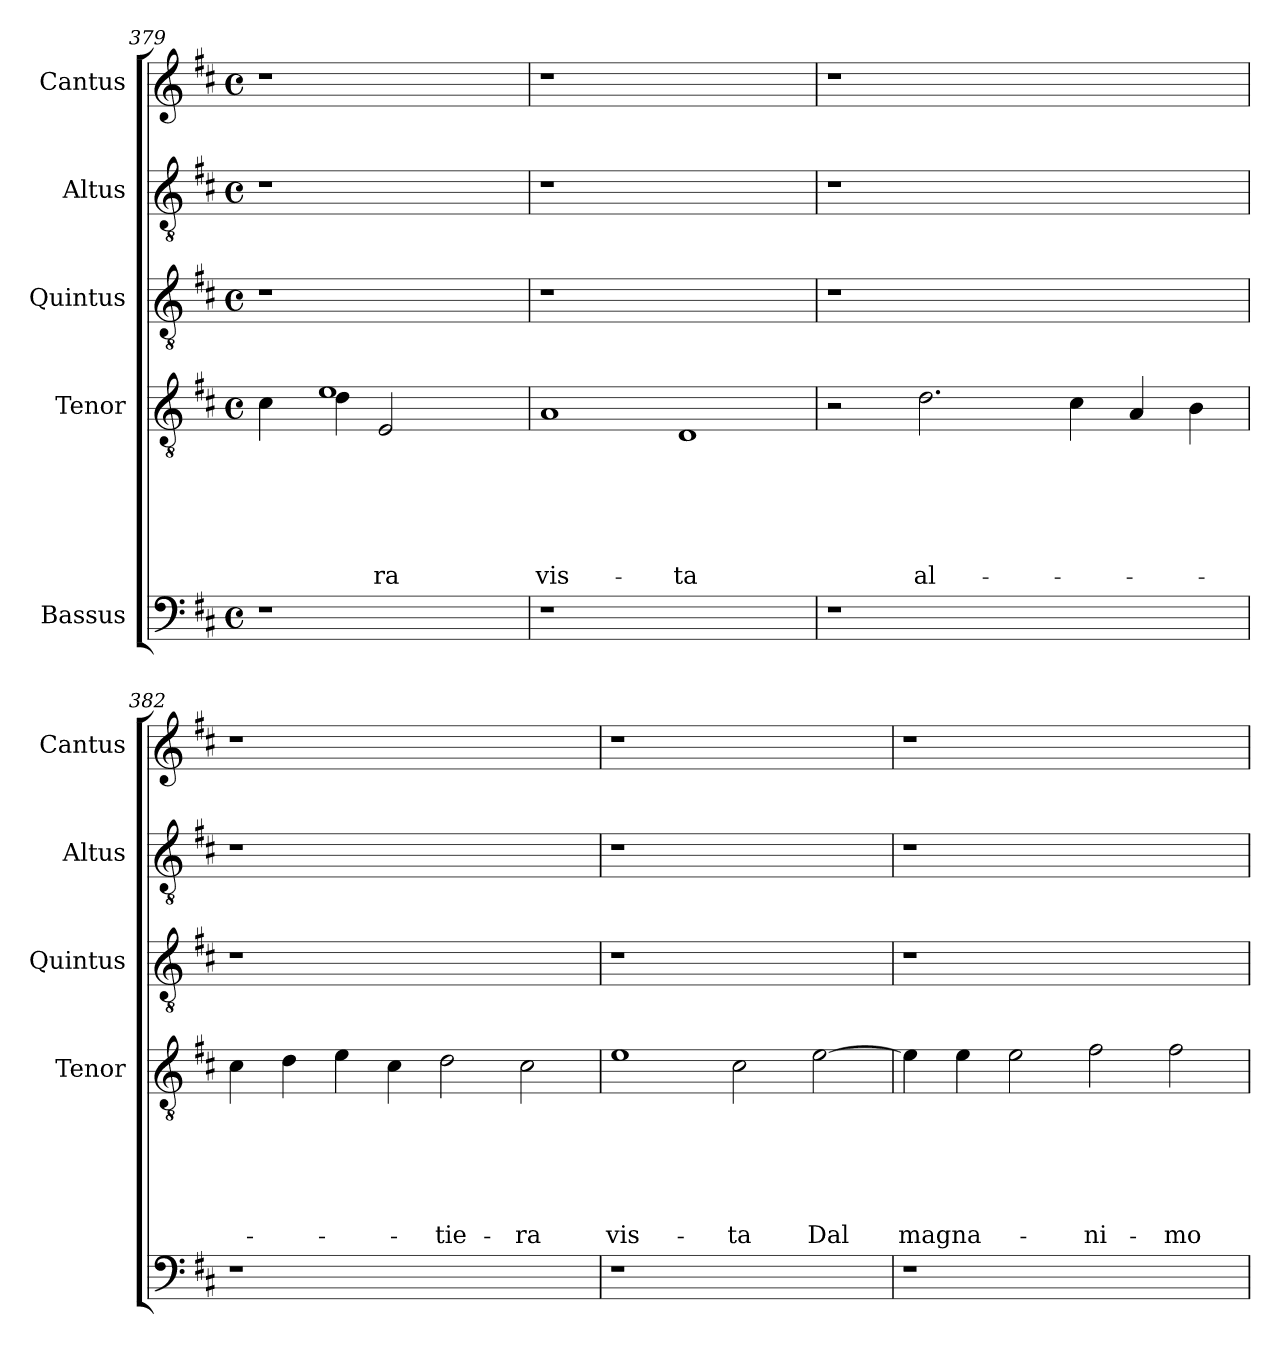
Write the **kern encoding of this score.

**kern	**kern	**text	**text	**text	**text	**text	**text	**kern	**kern	**kern
*part5	*part4	*part4	*part4	*part4	*part4	*part4	*part4	*part3	*part2	*part1
*staff5	*staff4	*staff4	*staff4	*staff4	*staff4	*staff4	*staff4	*staff3	*staff2	*staff1
*I"Bassus	*I"Tenor	*	*	*	*	*	*	*I"Quintus	*I"Altus	*I"Cantus
*	*I'Tenor	*	*	*	*	*	*	*I'Quintus	*I'Altus	*I'Cantus
!!LO:LB:g=z
*clefF4	*clefGv2	*	*	*	*	*	*	*clefGv2	*clefGv2	*clefG2
*k[f#c#]	*k[f#c#]	*	*	*	*	*	*	*k[f#c#]	*k[f#c#]	*k[f#c#]
*D:	*D:	*	*	*	*	*	*	*D:	*D:	*D:
*M4/4	*M4/4	*	*	*	*	*	*	*M4/4	*M4/4	*M4/4
*met(c)	*met(c)	*	*	*	*	*	*	*met(c)	*met(c)	*met(c)
=379	=379	=379	=379	=379	=379	=379	=379	=379	=379	=379
*	*^	*	*	*	*	*	*	*	*	*
1r	4c#\	4ryy	.	.	.	.	.	.	1r	1r	1r
.	1e	4d\	.	.	.	.	.	.	.	.	.
!	!	!	!	!	!	!	!	!LO:LY:b	!	!	!
.	.	2E/	.	.	.	.	.	ra	.	.	.
4ryy	.	4ryy	.	.	.	.	.	.	4ryy	4ryy	4ryy
=380	=380	=380	=380	=380	=380	=380	=380	=380	=380	=380	=380
!	!	!	!	!	!	!	!	!LO:LY:b	!	!	!
*	*v	*v	*	*	*	*	*	*	*	*	*
1r	1A	.	.	.	.	.	vis-	1r	1r	1r
!	!	!	!	!	!	!	!LO:LY:b	!	!	!
1ryy	1D	.	.	.	.	.	-ta	1ryy	1ryy	1ryy
=381	=381	=381	=381	=381	=381	=381	=381	=381	=381	=381
1r	2r	.	.	.	.	.	.	1r	1r	1r
!	!	!	!	!	!	!	!LO:LY:b	!	!	!
.	2.d\	.	.	.	.	.	al-	.	.	.
1ryy	.	.	.	.	.	.	.	1ryy	1ryy	1ryy
.	4c#\	.	.	.	.	.	.	.	.	.
.	4A/	.	.	.	.	.	.	.	.	.
.	4B\	.	.	.	.	.	.	.	.	.
=382	=382	=382	=382	=382	=382	=382	=382	=382	=382	=382
1r	4c#\	.	.	.	.	.	.	1r	1r	1r
.	4d\	.	.	.	.	.	.	.	.	.
.	4e\	.	.	.	.	.	.	.	.	.
.	4c#\	.	.	.	.	.	.	.	.	.
!	!	!	!	!	!	!	!LO:LY:b	!	!	!
1ryy	2d\	.	.	.	.	.	-tie-	1ryy	1ryy	1ryy
!	!	!	!	!	!	!	!LO:LY:b	!	!	!
.	2c#\	.	.	.	.	.	-ra	.	.	.
=383	=383	=383	=383	=383	=383	=383	=383	=383	=383	=383
!	!	!	!	!	!	!	!LO:LY:b	!	!	!
1r	1e	.	.	.	.	.	vis-	1r	1r	1r
!	!	!	!	!	!	!	!LO:LY:b	!	!	!
1ryy	2c#\	.	.	.	.	.	-ta	1ryy	1ryy	1ryy
!	!	!	!	!	!	!	!LO:LY:b	!	!	!
.	[>2e\	.	.	.	.	.	Dal	.	.	.
=384	=384	=384	=384	=384	=384	=384	=384	=384	=384	=384
!	!	!	!	!	!	!	!LO:LY:b	!	!	!
1r	4e\]	.	.	.	.	.	magna-	1r	1r	1r
.	4e\	.	.	.	.	.	.	.	.	.
.	2e\	.	.	.	.	.	.	.	.	.
!	!	!	!	!	!	!	!LO:LY:b	!	!	!
1ryy	2f#\	.	.	.	.	.	-ni-	1ryy	1ryy	1ryy
!	!	!	!	!	!	!	!LO:LY:b	!	!	!
.	2f#\	.	.	.	.	.	-mo	.	.	.
=	=	=	=	=	=	=	=	=	=	=
*-	*-	*-	*-	*-	*-	*-	*-	*-	*-	*-
